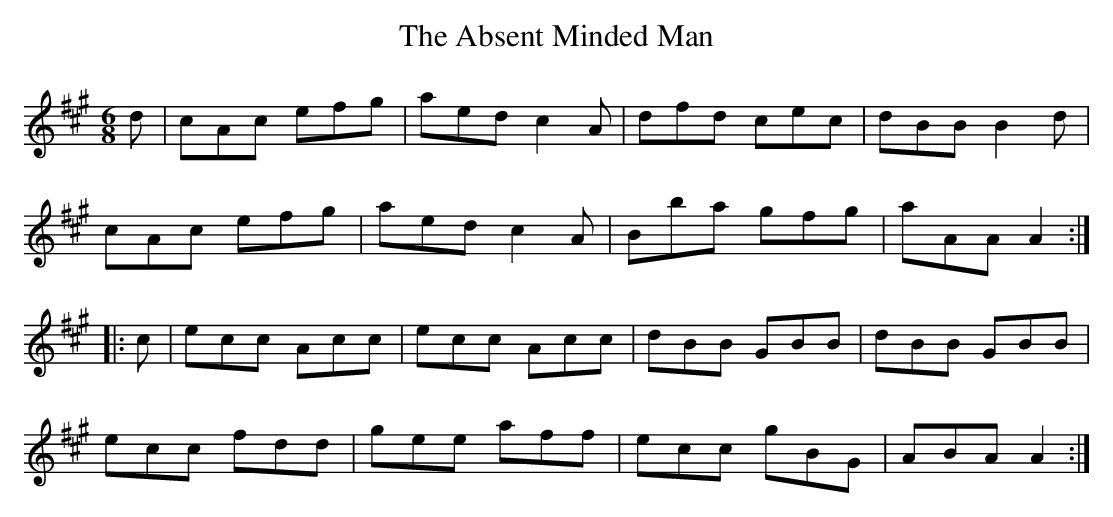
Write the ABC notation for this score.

X:1
T: The Absent Minded Man
M: 6/8
L: 1/8
K: A
   d | cAc efg | aed c2 A | dfd cec | dBB B2 d |
       cAc efg | aed c2 A | Bba gfg | aAA A2  :|
|: c | ecc Acc | ecc Acc  | dBB GBB | dBB GBB  |
       ecc fdd | gee aff  | ecc gBG | ABA A2  :|
